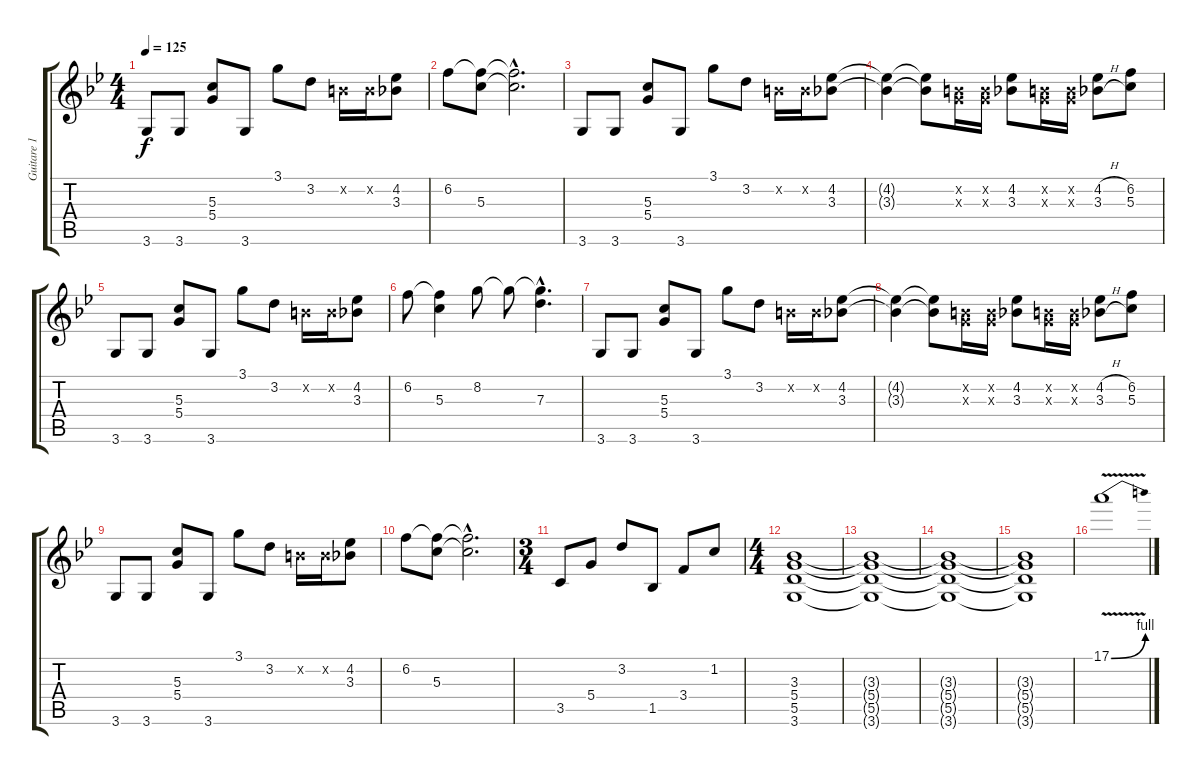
\track ("Guitare 1" "Guitare 1") {instrument distortionguitar}
\staff {score tabs}
\tuning (E4 B3 G3 D3 A2 E2) {hide}
\ts (4 4)
\tempo 125
\clef g2
\ks bb
3.6.8{dy f} 3.6.8 (5.3 5.4).8 3.6.8 3.1.8 3.2.8 0.2{x}.16 0.2{x}.16 (4.2 3.3).8 |
6.2.8 (6.2{t} 5.3).8 (6.2{hac t} 5.3{hac t}).2{d} |
3.6.8{volume 11 balance 2} 3.6.8 (5.3 5.4).8 3.6.8 3.1.8 3.2.8 0.2{x}.16 0.2{x}.16 (4.2 3.3).8 |
(4.2{t} 3.3{t}).4 (4.2{t} 3.3{t}).8 (0.2{x} 0.3{x}).16 (0.2{x} 0.3{x}).16 (4.2 3.3).8 (0.2{x} 0.3{x}).16 (0.2{x} 0.3{x}).16 (4.2{h} 3.3{h}).8 (6.2 5.3).8 |
3.6.8 3.6.8 (5.3 5.4).8 3.6.8 3.1.8 3.2.8 0.2{x}.16 0.2{x}.16 (4.2 3.3).8 |
6.2.8 (6.2{t} 5.3).4 8.2.8 8.2{t}.8 (8.2{hac t} 7.3{hac}).4{d} |
3.6.8 3.6.8 (5.3 5.4).8 3.6.8 3.1.8 3.2.8 0.2{x}.16 0.2{x}.16 (4.2 3.3).8 |
(4.2{t} 3.3{t}).4 (4.2{t} 3.3{t}).8 (0.2{x} 0.3{x}).16 (0.2{x} 0.3{x}).16 (4.2 3.3).8 (0.2{x} 0.3{x}).16 (0.2{x} 0.3{x}).16 (4.2{h} 3.3{h}).8 (6.2 5.3).8 |
3.6.8 3.6.8 (5.3 5.4).8 3.6.8 3.1.8 3.2.8 0.2{x}.16 0.2{x}.16 (4.2 3.3).8 |
6.2.8 (6.2{t} 5.3).8 (6.2{hac t} 5.3{hac t}).2{d} |
\ts (3 4)
3.5.8 5.4.8 3.2.8 1.5.8 3.4.8 1.2.8 |
\ts (4 4)
(3.3 5.4 5.5 3.6).1 |
(3.3{t} 5.4{t} 5.5{t} 3.6{t}).1 |
(3.3{t} 5.4{t} 5.5{t} 3.6{t}).1 |
(3.3{t} 5.4{t} 5.5{t} 3.6{t}).1 |
17.1{be (bend 0 0 60 4) v}.1
